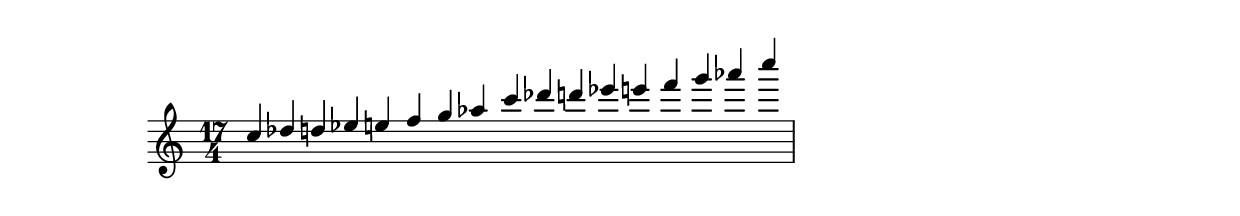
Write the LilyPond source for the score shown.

\version "2.18.2" \score { \new Staff << \new Voice { \set midiInstrument = #"piano" \voiceOne
 \key c \major \time 17/4
\override Voice.TextScript.font-size = #-4
 { c'' des'' d'' ees'' e'' f'' g'' aes'' c''' des''' d''' ees''' e''' f''' g''' aes''' c''''  } 
 } >> \layout { } \midi { \context { \Staff \remove "Staff_performer" }
\context { \Voice \consists "Staff_performer" } \tempo 2 = 60 } }
\paper{oddHeaderMarkup = ##f oddFooterMarkup = ##f}
